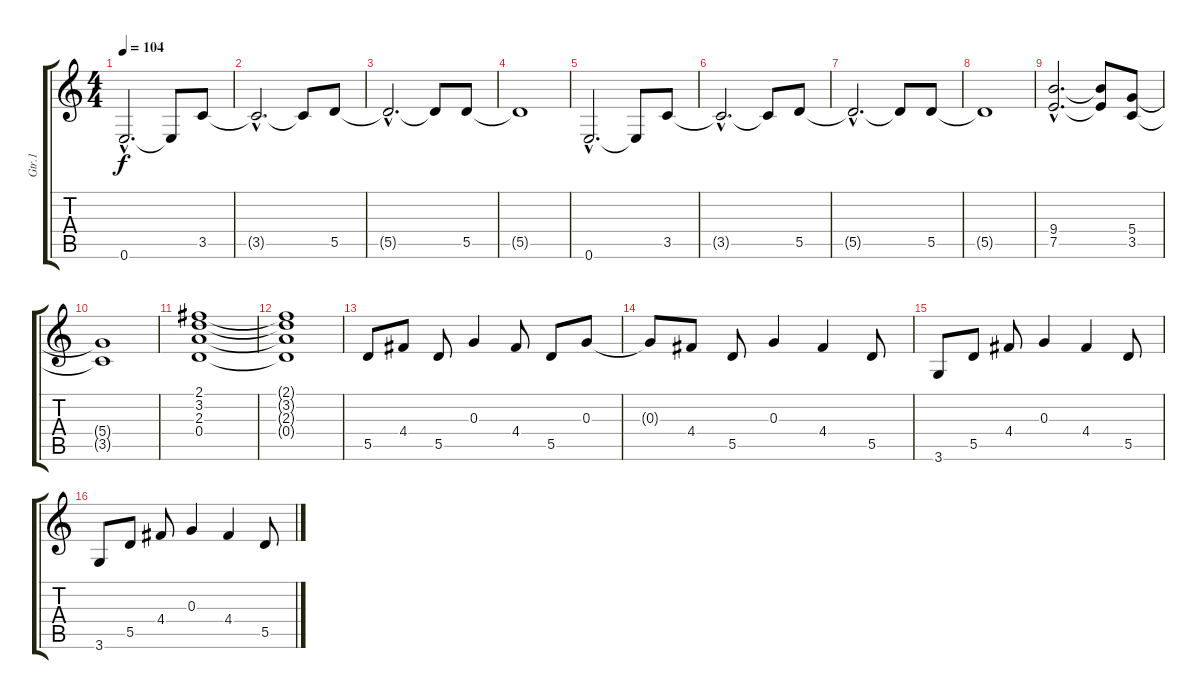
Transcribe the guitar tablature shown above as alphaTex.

\track ("Gtr.1" "Gtr.1") {instrument electricguitarclean}
\staff {score tabs}
\tuning (E4 B3 G3 D3 A2 E2) {hide}
\ts (4 4)
\tempo 104
\clef g2
\ks c
0.6{hac}.2{d dy f} 0.6{t}.8 3.5.8 |
3.5{hac t}.2{d} 3.5{t}.8 5.5.8 |
5.5{hac t}.2{d} 5.5{t}.8 5.5.8 |
5.5{t}.1 |
0.6{hac}.2{d} 0.6{t}.8 3.5.8 |
3.5{hac t}.2{d} 3.5{t}.8 5.5.8 |
5.5{hac t}.2{d} 5.5{t}.8 5.5.8 |
5.5{t}.1 |
(9.4{hac} 7.5{hac}).2{d} (9.4{t} 7.5{t}).8 (5.4 3.5).8 |
(5.4{t} 3.5{t}).1 |
(2.1 3.2 2.3 0.4).1 |
(2.1{t} 3.2{t} 2.3{t} 0.4{t}).1 |
5.5.8 4.4.8 5.5.8 0.3.4 4.4.8 5.5.8 0.3.8 |
0.3{t}.8 4.4.8 5.5.8 0.3.4 4.4.4 5.5.8 |
3.6.8 5.5.8 4.4.8 0.3.4 4.4.4 5.5.8 |
3.6.8 5.5.8 4.4.8 0.3.4 4.4.4 5.5.8
